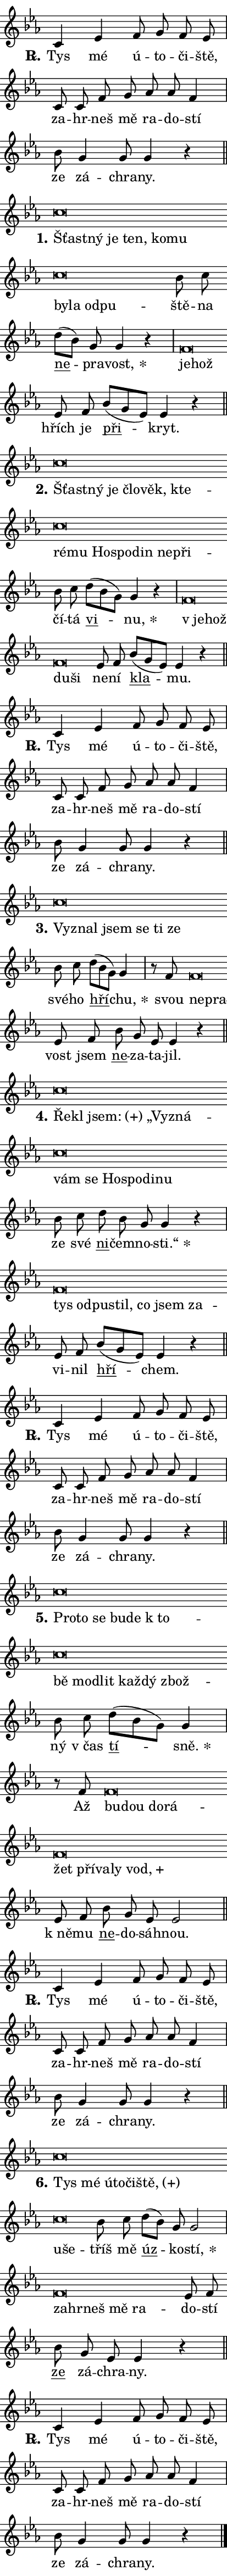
\version "2.22.1"
\header { tagline = "" }
\paper {
  indent = 0\cm
  top-margin = 0\cm
  right-margin = 0\cm
  bottom-margin = 0\cm
  left-margin = 0\cm
  paper-width = 7\cm
  page-breaking = #ly:one-page-breaking
  system-system-spacing.basic-distance = #11
  score-system-spacing.basic-distance = #11
  ragged-last = ##f
}


%% Author: Thomas Morley
%% https://lists.gnu.org/archive/html/lilypond-user/2020-05/msg00002.html
#(define (line-position grob)
"Returns position of @var[grob} in current system:
   @code{'start}, if at first time-step
   @code{'end}, if at last time-step
   @code{'middle} otherwise
"
  (let* ((col (ly:item-get-column grob))
         (ln (ly:grob-object col 'left-neighbor))
         (rn (ly:grob-object col 'right-neighbor))
         (col-to-check-left (if (ly:grob? ln) ln col))
         (col-to-check-right (if (ly:grob? rn) rn col))
         (break-dir-left
           (and
             (ly:grob-property col-to-check-left 'non-musical #f)
             (ly:item-break-dir col-to-check-left)))
         (break-dir-right
           (and
             (ly:grob-property col-to-check-right 'non-musical #f)
             (ly:item-break-dir col-to-check-right))))
        (cond ((eqv? 1 break-dir-left) 'start)
              ((eqv? -1 break-dir-right) 'end)
              (else 'middle))))

#(define (tranparent-at-line-position vctor)
  (lambda (grob)
  "Relying on @code{line-position} select the relevant enry from @var{vctor}.
Used to determine transparency,"
    (case (line-position grob)
      ((end) (not (vector-ref vctor 0)))
      ((middle) (not (vector-ref vctor 1)))
      ((start) (not (vector-ref vctor 2))))))

noteHeadBreakVisibility =
#(define-music-function (break-visibility)(vector?)
"Makes @code{NoteHead}s transparent relying on @var{break-visibility}"
#{
  \override NoteHead.transparent =
    #(tranparent-at-line-position break-visibility)
#})

#(define delete-ledgers-for-transparent-note-heads
  (lambda (grob)
    "Reads whether a @code{NoteHead} is transparent.
If so this @code{NoteHead} is removed from @code{'note-heads} from
@var{grob}, which is supposed to be @code{LedgerLineSpanner}.
As a result ledgers are not printed for this @code{NoteHead}"
    (let* ((nhds-array (ly:grob-object grob 'note-heads))
           (nhds-list
             (if (ly:grob-array? nhds-array)
                 (ly:grob-array->list nhds-array)
                 '()))
           ;; Relies on the transparent-property being done before
           ;; Staff.LedgerLineSpanner.after-line-breaking is executed.
           ;; This is fragile ...
           (to-keep
             (remove
               (lambda (nhd)
                 (ly:grob-property nhd 'transparent #f))
               nhds-list)))
      ;; TODO find a better method to iterate over grob-arrays, similiar
      ;; to filter/remove etc for lists
      ;; For now rebuilt from scratch
      (set! (ly:grob-object grob 'note-heads)  '())
      (for-each
        (lambda (nhd)
          (ly:pointer-group-interface::add-grob grob 'note-heads nhd))
        to-keep))))

hideNotes = {
  \noteHeadBreakVisibility #begin-of-line-visible
}
unHideNotes = {
  \noteHeadBreakVisibility #all-visible
}

% work-around for resetting accidentals
% https://lilypond.org/doc/v2.23/Documentation/notation/displaying-rhythms#unmetered-music
cadenzaMeasure = {
  \cadenzaOff
  \partial 1024 s1024
  \cadenzaOn
}

#(define-markup-command (accent layout props text) (markup?)
  "Underline accented syllable"
  (interpret-markup layout props
    #{\markup \override #'(offset . 4.3) \underline { #text }#}))

responsum = \markup \concat {
  "R" \hspace #-1.05 \path #0.1 #'((moveto 0 0.07) (lineto 0.9 0.8)) \hspace #0.05 "."
}

\layout {
    \context {
        \Staff
        \remove "Time_signature_engraver"
        \override LedgerLineSpanner.after-line-breaking = #delete-ledgers-for-transparent-note-heads
    }
    \context {
        \Voice {
            \override NoteHead.output-attributes = #'((class . "notehead"))
            \override Hairpin.height = #0.55
        }
    }
    \context {
        \Lyrics {
            \override StanzaNumber.output-attributes = #'((class . "stanzanumber"))
            \override LyricSpace.minimum-distance = #0.9
            \override LyricText.font-name = #"TeX Gyre Schola"
            \override LyricText.font-size = 1
            \override StanzaNumber.font-name = #"TeX Gyre Schola Bold"
            \override StanzaNumber.font-size = 1
        }
    }
}

% magnetic-lyrics.ily
%
%   written by
%     Jean Abou Samra <jean@abou-samra.fr>
%     Werner Lemberg <wl@gnu.org>
%
%   adapted by
%     Jiri Hon <jiri.hon@gmail.com>
%
% Version 2022-Apr-15

% https://www.mail-archive.com/lilypond-user@gnu.org/msg149350.html

#(define (Left_hyphen_pointer_engraver context)
   "Collect syllable-hyphen-syllable occurrences in lyrics and store
them in properties.  This engraver only looks to the left.  For
example, if the lyrics input is @code{foo -- bar}, it does the
following.

@itemize @bullet
@item
Set the @code{text} property of the @code{LyricHyphen} grob between
@q{foo} and @q{bar} to @code{foo}.

@item
Set the @code{left-hyphen} property of the @code{LyricText} grob with
text @q{foo} to the @code{LyricHyphen} grob between @q{foo} and
@q{bar}.
@end itemize

Use this auxiliary engraver in combination with the
@code{lyric-@/text::@/apply-@/magnetic-@/offset!} hook."
   (let ((hyphen #f)
         (text #f))
     (make-engraver
      (acknowledgers
       ((lyric-syllable-interface engraver grob source-engraver)
        (set! text grob)))
      (end-acknowledgers
       ((lyric-hyphen-interface engraver grob source-engraver)
        ;(when (not (grob::has-interface grob 'lyric-space-interface))
          (set! hyphen grob)));)
      ((stop-translation-timestep engraver)
       (when (and text hyphen)
         (ly:grob-set-object! text 'left-hyphen hyphen))
       (set! text #f)
       (set! hyphen #f)))))

#(define (lyric-text::apply-magnetic-offset! grob)
   "If the space between two syllables is less than the value in
property @code{LyricText@/.details@/.squash-threshold}, move the right
syllable to the left so that it gets concatenated with the left
syllable.

Use this function as a hook for
@code{LyricText@/.after-@/line-@/breaking} if the
@code{Left_@/hyphen_@/pointer_@/engraver} is active."
   (let ((hyphen (ly:grob-object grob 'left-hyphen #f)))
     (when hyphen
       (let ((left-text (ly:spanner-bound hyphen LEFT)))
         (when (grob::has-interface left-text 'lyric-syllable-interface)
           (let* ((common (ly:grob-common-refpoint grob left-text X))
                  (this-x-ext (ly:grob-extent grob common X))
                  (left-x-ext
                   (begin
                     ;; Trigger magnetism for left-text.
                     (ly:grob-property left-text 'after-line-breaking)
                     (ly:grob-extent left-text common X)))
                  ;; `delta` is the gap width between two syllables.
                  (delta (- (interval-start this-x-ext)
                            (interval-end left-x-ext)))
                  (details (ly:grob-property grob 'details))
                  (threshold (assoc-get 'squash-threshold details 0.2)))
             (when (< delta threshold)
               (let* (;; We have to manipulate the input text so that
                      ;; ligatures crossing syllable boundaries are not
                      ;; disabled.  For languages based on the Latin
                      ;; script this is essentially a beautification.
                      ;; However, for non-Western scripts it can be a
                      ;; necessity.
                      (lt (ly:grob-property left-text 'text))
                      (rt (ly:grob-property grob 'text))
                      (is-space (grob::has-interface hyphen 'lyric-space-interface))
                      (space (if is-space " " ""))
                      (space-markup (grob-interpret-markup grob " "))
                      (space-size (interval-length (ly:stencil-extent space-markup X)))
                      (extra-delta (if is-space space-size 0))
                      ;; Append new syllable.
                      (ltrt-space (if (and (string? lt) (string? rt))
                                (string-append lt space rt)
                                (make-concat-markup (list lt space rt))))
                      ;; Right-align `ltrt` to the right side.
                      (ltrt-space-markup (grob-interpret-markup
                               grob
                               (make-translate-markup
                                (cons (interval-length this-x-ext) 0)
                                (make-right-align-markup ltrt-space)))))
                 (begin
                   ;; Don't print `left-text`.
                   (ly:grob-set-property! left-text 'stencil #f)
                   ;; Set text and stencil (which holds all collected
                   ;; syllables so far) and shift it to the left.
                   (ly:grob-set-property! grob 'text ltrt-space)
                   (ly:grob-set-property! grob 'stencil ltrt-space-markup)
                   (ly:grob-translate-axis! grob (- (- delta extra-delta)) X))))))))))


#(define (lyric-hyphen::displace-bounds-first grob)
   ;; Make very sure this callback isn't triggered too early.
   (let ((left (ly:spanner-bound grob LEFT))
         (right (ly:spanner-bound grob RIGHT)))
     (ly:grob-property left 'after-line-breaking)
     (ly:grob-property right 'after-line-breaking)
     (ly:lyric-hyphen::print grob)))

squashThreshold = #0.4

\layout {
  \context {
    \Lyrics
    \consists #Left_hyphen_pointer_engraver
    \override LyricText.after-line-breaking =
      #lyric-text::apply-magnetic-offset!
    \override LyricHyphen.stencil = #lyric-hyphen::displace-bounds-first
    \override LyricText.details.squash-threshold = \squashThreshold
    \override LyricHyphen.minimum-distance = 0
    \override LyricHyphen.minimum-length = \squashThreshold
  }
}

squash = \override LyricText.details.squash-threshold = 9999
unSquash = \override LyricText.details.squash-threshold = \squashThreshold

left = \override LyricText.self-alignment-X = #LEFT
unLeft = \revert LyricText.self-alignment-X

starOffset = #(lambda (grob) 
                (let ((x_offset (ly:self-alignment-interface::aligned-on-x-parent grob)))
                  (if (= x_offset 0) 0 (+ x_offset 1.2))))

star = #(define-music-function (syllable)(string?)
"Append star separator at the end of a syllable"
#{
  \once \override LyricText.X-offset = #starOffset
  \lyricmode { \markup {
    #syllable
    \override #'((font-name . "TeX Gyre Schola Bold")) \hspace #0.2 \lower #0.65 \larger "*"
  } }
#})

starAccent = #(define-music-function (syllable)(string?)
"Append star separator at the end of a syllable and make accent"
#{
  \once \override LyricText.X-offset = #starOffset
  \lyricmode { \markup {
    \accent #syllable
    \override #'((font-name . "TeX Gyre Schola Bold")) \hspace #0.2 \lower #0.65 \larger "*"
  } }
#})

breath = #(define-music-function (syllable)(string?)
"Append breathing indicator at the end of a syllable"
#{
  \lyricmode { \markup { #syllable "+" } }
#})

optionalBreath = #(define-music-function (syllable)(string?)
"Append optional breathing indicator at the end of a syllable"
#{
  \lyricmode { \markup { #syllable "(+)" } }
#})


\score {
    <<
        \new Voice = "melody" { \cadenzaOn \key es \major \relative { c'4 es f8 g f es \cadenzaMeasure \bar "|" c c f g as as f4 \cadenzaMeasure \bar "|" bes8 g4 g8 g4 r \cadenzaMeasure \bar "||" \break }
\relative { c''\breve*1/16 \hideNotes \breve*1/16 \bar "" \breve*1/16 \bar "" \breve*1/16 \bar "" \breve*1/16 \bar "" \breve*1/16 \bar "" \breve*1/16 \bar "" \breve*1/16 \bar "" \breve*1/16 \breve*1/16 \bar "" \unHideNotes bes8 c \bar "" d[( bes)] g g4 r \cadenzaMeasure \bar "|" f\breve*1/16 \hideNotes \breve*1/16 \bar "" \unHideNotes es8 f \bar "" bes[( g es)] es4 r \cadenzaMeasure \bar "||" \break }
\relative { c''\breve*1/16 \hideNotes \breve*1/16 \bar "" \breve*1/16 \bar "" \breve*1/16 \bar "" \breve*1/16 \bar "" \breve*1/16 \bar "" \breve*1/16 \bar "" \breve*1/16 \bar "" \breve*1/16 \bar "" \breve*1/16 \bar "" \breve*1/16 \bar "" \breve*1/16 \breve*1/16 \bar "" \unHideNotes bes8 c \bar "" d[( bes g)] g4 r \cadenzaMeasure \bar "|" f\breve*1/16 \hideNotes \breve*1/16 \bar "" \breve*1/16 \breve*1/16 \bar "" \unHideNotes es8 f \bar "" bes[( g es)] es4 r \cadenzaMeasure \bar "||" \break }
\relative { c'4 es f8 g f es \cadenzaMeasure \bar "|" c c f g as as f4 \cadenzaMeasure \bar "|" bes8 g4 g8 g4 r \cadenzaMeasure \bar "||" \break }
\relative { c''\breve*1/16 \hideNotes \breve*1/16 \bar "" \breve*1/16 \bar "" \breve*1/16 \bar "" \breve*1/16 \breve*1/16 \bar "" \unHideNotes bes8 c \bar "" d[( bes g)] g4 \cadenzaMeasure \bar "|" r8 f8 f\breve*1/16 \hideNotes \breve*1/16 \bar "" \unHideNotes es8 f \bar "" bes g es es4 r \cadenzaMeasure \bar "||" \break }
\relative { c''\breve*1/16 \hideNotes \breve*1/16 \bar "" \breve*1/16 \bar "" \breve*1/16 \bar "" \breve*1/16 \bar "" \breve*1/16 \bar "" \breve*1/16 \bar "" \breve*1/16 \bar "" \breve*1/16 \bar "" \breve*1/16 \breve*1/16 \bar "" \unHideNotes bes8 c \bar "" d bes g g4 r \cadenzaMeasure \bar "|" f\breve*1/16 \hideNotes \breve*1/16 \bar "" \breve*1/16 \bar "" \breve*1/16 \bar "" \breve*1/16 \bar "" \breve*1/16 \breve*1/16 \bar "" \unHideNotes es8 f \bar "" bes[( g es)] es4 r \cadenzaMeasure \bar "||" \break }
\relative { c'4 es f8 g f es \cadenzaMeasure \bar "|" c c f g as as f4 \cadenzaMeasure \bar "|" bes8 g4 g8 g4 r \cadenzaMeasure \bar "||" \break }
\relative { c''\breve*1/16 \hideNotes \breve*1/16 \bar "" \breve*1/16 \bar "" \breve*1/16 \bar "" \breve*1/16 \bar "" \breve*1/16 \bar "" \breve*1/16 \bar "" \breve*1/16 \bar "" \breve*1/16 \bar "" \breve*1/16 \bar "" \breve*1/16 \breve*1/16 \bar "" \unHideNotes bes8 c \bar "" d[( bes g)] g4 \cadenzaMeasure \bar "|" r8 f8 f\breve*1/16 \hideNotes \breve*1/16 \bar "" \breve*1/16 \bar "" \breve*1/16 \bar "" \breve*1/16 \bar "" \breve*1/16 \bar "" \breve*1/16 \bar "" \breve*1/16 \breve*1/16 \bar "" \unHideNotes es8 f \bar "" bes g es es2 \cadenzaMeasure \bar "||" \break }
\relative { c'4 es f8 g f es \cadenzaMeasure \bar "|" c c f g as as f4 \cadenzaMeasure \bar "|" bes8 g4 g8 g4 r \cadenzaMeasure \bar "||" \break }
\relative { c''\breve*1/16 \hideNotes \breve*1/16 \bar "" \breve*1/16 \bar "" \breve*1/16 \bar "" \breve*1/16 \bar "" \breve*1/16 \bar "" \breve*1/16 \breve*1/16 \bar "" \unHideNotes bes8 c \bar "" d[( bes)] g g2 \cadenzaMeasure \bar "|" f\breve*1/16 \hideNotes \breve*1/16 \bar "" \breve*1/16 \bar "" \breve*1/16 \breve*1/16 \bar "" \unHideNotes es8 f \bar "" bes g es es4 r \cadenzaMeasure \bar "||" \break }
\relative { c'4 es f8 g f es \cadenzaMeasure \bar "|" c c f g as as f4 \cadenzaMeasure \bar "|" bes8 g4 g8 g4 r \cadenzaMeasure \bar "||" \break } \bar "|." }
        \new Lyrics \lyricsto "melody" { \lyricmode { \set stanza = \responsum
Tys mé ú -- to -- či -- ště, za -- hr -- neš mě ra -- do -- stí ze zá -- chra -- ny.
\set stanza = "1."
\left Šťast -- \squash ný je ten, ko -- mu by -- la od -- pu -- \unLeft \unSquash ště -- na \markup \accent ne -- pra -- \star vost, \left je -- \squash hož \unLeft \unSquash hřích je \markup \accent při -- kryt.
\set stanza = "2."
\left Šťast -- \squash ný je člo -- věk, kte -- ré -- mu Ho -- spo -- din ne -- při -- \unLeft \unSquash čí -- tá \markup \accent vi -- \star nu, \left "v je" -- \squash hož du -- ši \unLeft \unSquash ne -- ní \markup \accent kla -- mu.
\set stanza = \responsum
Tys mé ú -- to -- či -- ště, za -- hr -- neš mě ra -- do -- stí ze zá -- chra -- ny.
\set stanza = "3."
\left Vy -- \squash znal jsem se ti ze \unLeft \unSquash své -- ho \markup \accent hří -- \star chu, svou \left ne -- \squash pra -- \unLeft \unSquash vost jsem \markup \accent ne -- za -- ta -- jil.
\set stanza = "4."
\left Ře -- \squash kl \optionalBreath jsem: „Vy -- zná -- vám se Ho -- spo -- di -- nu \unLeft \unSquash ze své \markup \accent ni -- čem -- no -- \star sti.“ \left tys \squash od -- pu -- stil, co jsem za -- \unLeft \unSquash vi -- nil \markup \accent hří -- chem.
\set stanza = \responsum
Tys mé ú -- to -- či -- ště, za -- hr -- neš mě ra -- do -- stí ze zá -- chra -- ny.
\set stanza = "5."
\left Pro -- \squash to se bu -- de "k to" -- bě mo -- dlit kaž -- dý zbož -- \unLeft \unSquash ný "v čas" \markup \accent tí -- \star sně. Až \left bu -- \squash dou do -- rá -- žet pří -- va -- ly \breath "vod," \unLeft \unSquash "k ně" -- mu \markup \accent ne -- do -- sáh -- nou.
\set stanza = \responsum
Tys mé ú -- to -- či -- ště, za -- hr -- neš mě ra -- do -- stí ze zá -- chra -- ny.
\set stanza = "6."
\left Tys \squash mé ú -- to -- či -- \optionalBreath ště, u -- še -- \unLeft \unSquash tříš mě \markup \accent úz -- ko -- \star stí, \left za -- \squash hr -- neš mě ra -- \unLeft \unSquash do -- stí \markup \accent ze zá -- chra -- ny.
\set stanza = \responsum
Tys mé ú -- to -- či -- ště, za -- hr -- neš mě ra -- do -- stí ze zá -- chra -- ny. } }
    >>
    \layout {}
}
